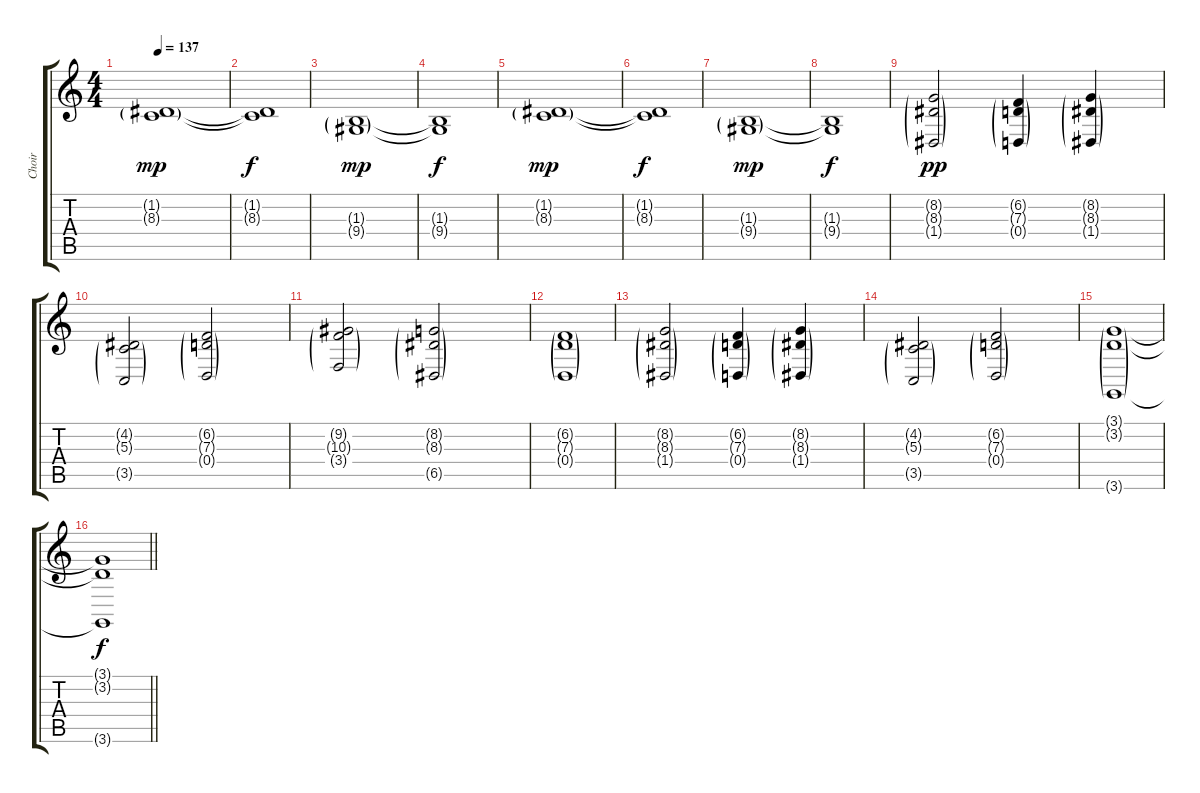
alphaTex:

\track ("Choir" "Choir") {instrument choiraahs}
\staff {score tabs}
\tuning (E4 B3 G3 D3 A2 E2) {hide}
\ts (4 4)
\tempo 137
\clef g2
\ks c
(1.2{g} 8.3{g}).1{dy mp} |
(1.2{t} 8.3{t}).1{dy f} |
(1.3{g} 9.4{g}).1{dy mp} |
(1.3{t} 9.4{t}).1{dy f} |
(1.2{g} 8.3{g}).1{dy mp} |
(1.2{t} 8.3{t}).1{dy f} |
(1.3{g} 9.4{g}).1{dy mp} |
(1.3{t} 9.4{t}).1{dy f} |
(8.2{g} 8.3{g} 1.4{g}).2{dy pp} (6.2{g} 7.3{g} 0.4{g}).4 (8.2{g} 8.3{g} 1.4{g}).4 |
(4.2{g} 5.3{g} 3.5{g}).2 (6.2{g} 7.3{g} 0.4{g}).2 |
(9.2{g} 10.3{g} 3.4{g}).2 (8.2{g} 8.3{g} 6.5{g}).2 |
(6.2{g} 7.3{g} 0.4{g}).1 |
(8.2{g} 8.3{g} 1.4{g}).2 (6.2{g} 7.3{g} 0.4{g}).4 (8.2{g} 8.3{g} 1.4{g}).4 |
(4.2{g} 5.3{g} 3.5{g}).2 (6.2{g} 7.3{g} 0.4{g}).2 |
(3.1{g} 3.2{g} 3.6{g}).1 |
\barLineRight lightlight
(3.1{t} 3.2{t} 3.6{t}).1{dy f}
